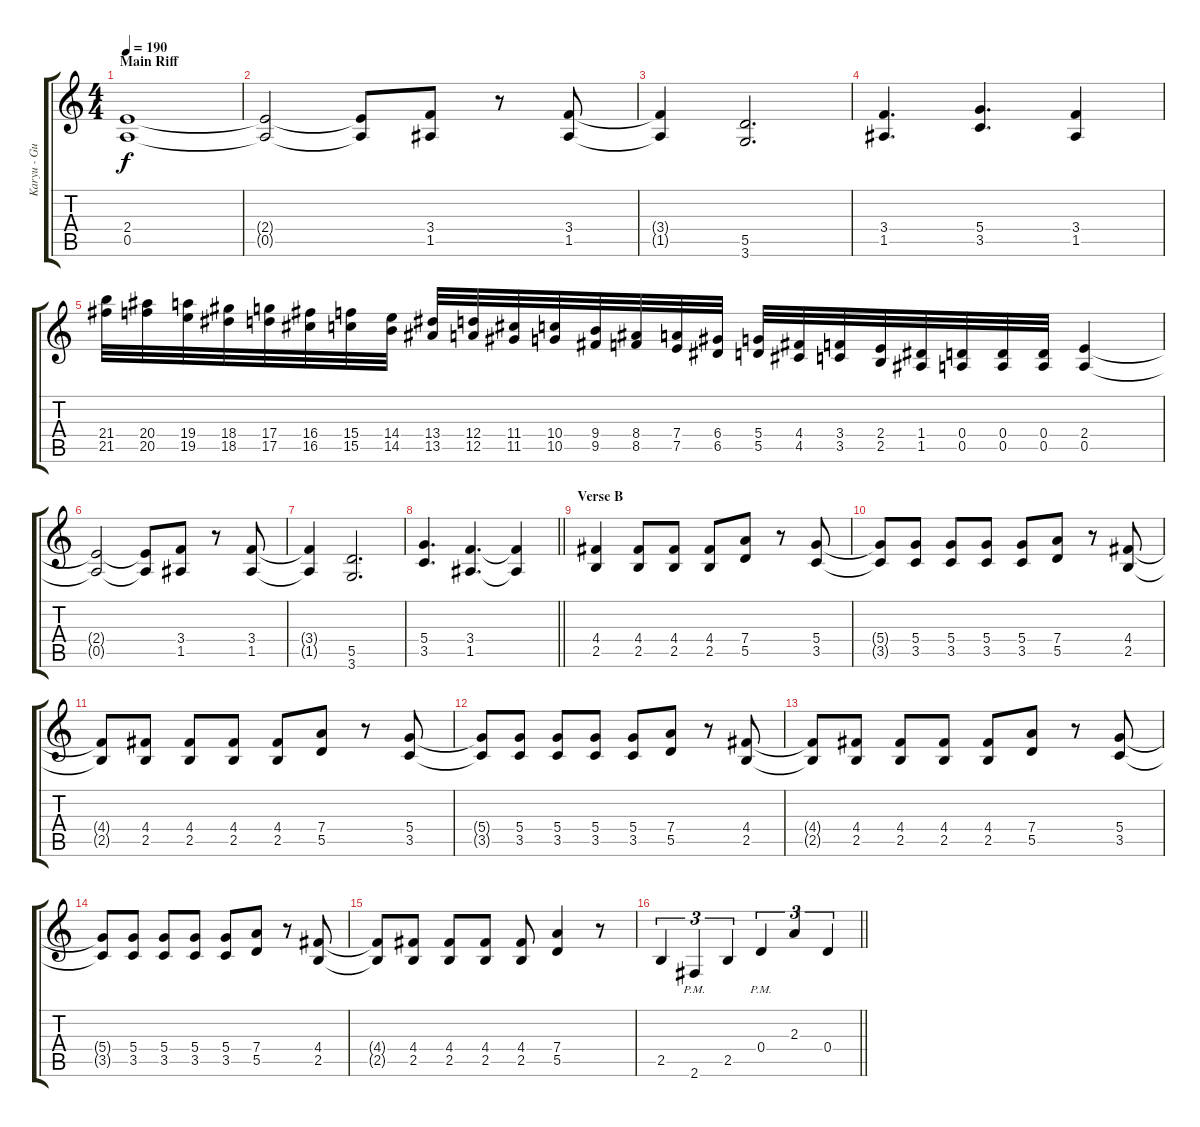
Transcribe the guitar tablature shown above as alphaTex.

\track ("Karyu - Guitar 1" "Karyu - Gu") {instrument distortionguitar}
\staff {score tabs}
\tuning (E4 B3 G3 D3 A2 E2) {hide}
\ts (4 4)
\section ("" "Main Riff")
\tempo 190
\clef g2
\ks c
(2.4 0.5).1{dy f} |
(2.4{t} 0.5{t}).2 (2.4{t} 0.5{t}).8 (3.4 1.5).8 r.8 (3.4 1.5).8 |
(3.4{t} 1.5{t}).4 (5.5 3.6).2{d} |
(3.4 1.5).4{d} (5.4 3.5).4{d} (3.4 1.5).4 |
(21.4 21.5).32 (20.4 20.5).32 (19.4 19.5).32 (18.4 18.5).32 (17.4 17.5).32 (16.4 16.5).32 (15.4 15.5).32 (14.4 14.5).32 (13.4 13.5).32 (12.4 12.5).32 (11.4 11.5).32 (10.4 10.5).32 (9.4 9.5).32 (8.4 8.5).32 (7.4 7.5).32 (6.4 6.5).32 (5.4 5.5).32 (4.4 4.5).32 (3.4 3.5).32 (2.4 2.5).32 (1.4 1.5).32 (0.4 0.5).32 (0.4 0.5).32 (0.4 0.5).32 (2.4 0.5).4 |
(2.4{t} 0.5{t}).2 (2.4{t} 0.5{t}).8 (3.4 1.5).8 r.8 (3.4 1.5).8 |
(3.4{t} 1.5{t}).4 (5.5 3.6).2{d} |
\barLineRight lightlight
(5.4 3.5).4{d} (3.4 1.5).4{d} (3.4{t} 1.5{t}).4 |
\section ("" "Verse B")
(4.4 2.5).4 (4.4 2.5).8 (4.4 2.5).8 (4.4 2.5).8 (7.4 5.5).8 r.8 (5.4 3.5).8 |
(5.4{t} 3.5{t}).8 (5.4 3.5).8 (5.4 3.5).8 (5.4 3.5).8 (5.4 3.5).8 (7.4 5.5).8 r.8 (4.4 2.5).8 |
(4.4{t} 2.5{t}).8 (4.4 2.5).8 (4.4 2.5).8 (4.4 2.5).8 (4.4 2.5).8 (7.4 5.5).8 r.8 (5.4 3.5).8 |
(5.4{t} 3.5{t}).8 (5.4 3.5).8 (5.4 3.5).8 (5.4 3.5).8 (5.4 3.5).8 (7.4 5.5).8 r.8 (4.4 2.5).8 |
(4.4{t} 2.5{t}).8 (4.4 2.5).8 (4.4 2.5).8 (4.4 2.5).8 (4.4 2.5).8 (7.4 5.5).8 r.8 (5.4 3.5).8 |
(5.4{t} 3.5{t}).8 (5.4 3.5).8 (5.4 3.5).8 (5.4 3.5).8 (5.4 3.5).8 (7.4 5.5).8 r.8 (4.4 2.5).8 |
(4.4{t} 2.5{t}).8 (4.4 2.5).8 (4.4 2.5).8 (4.4 2.5).8 (4.4 2.5).8 (7.4 5.5).4 r.8 |
\barLineRight lightlight
2.5.4{tu (3 2)} 2.6{pm}.4{tu (3 2)} 2.5.4{tu (3 2)} 0.4{pm}.4{tu (3 2)} 2.3.4{tu (3 2)} 0.4.4{tu (3 2)}
